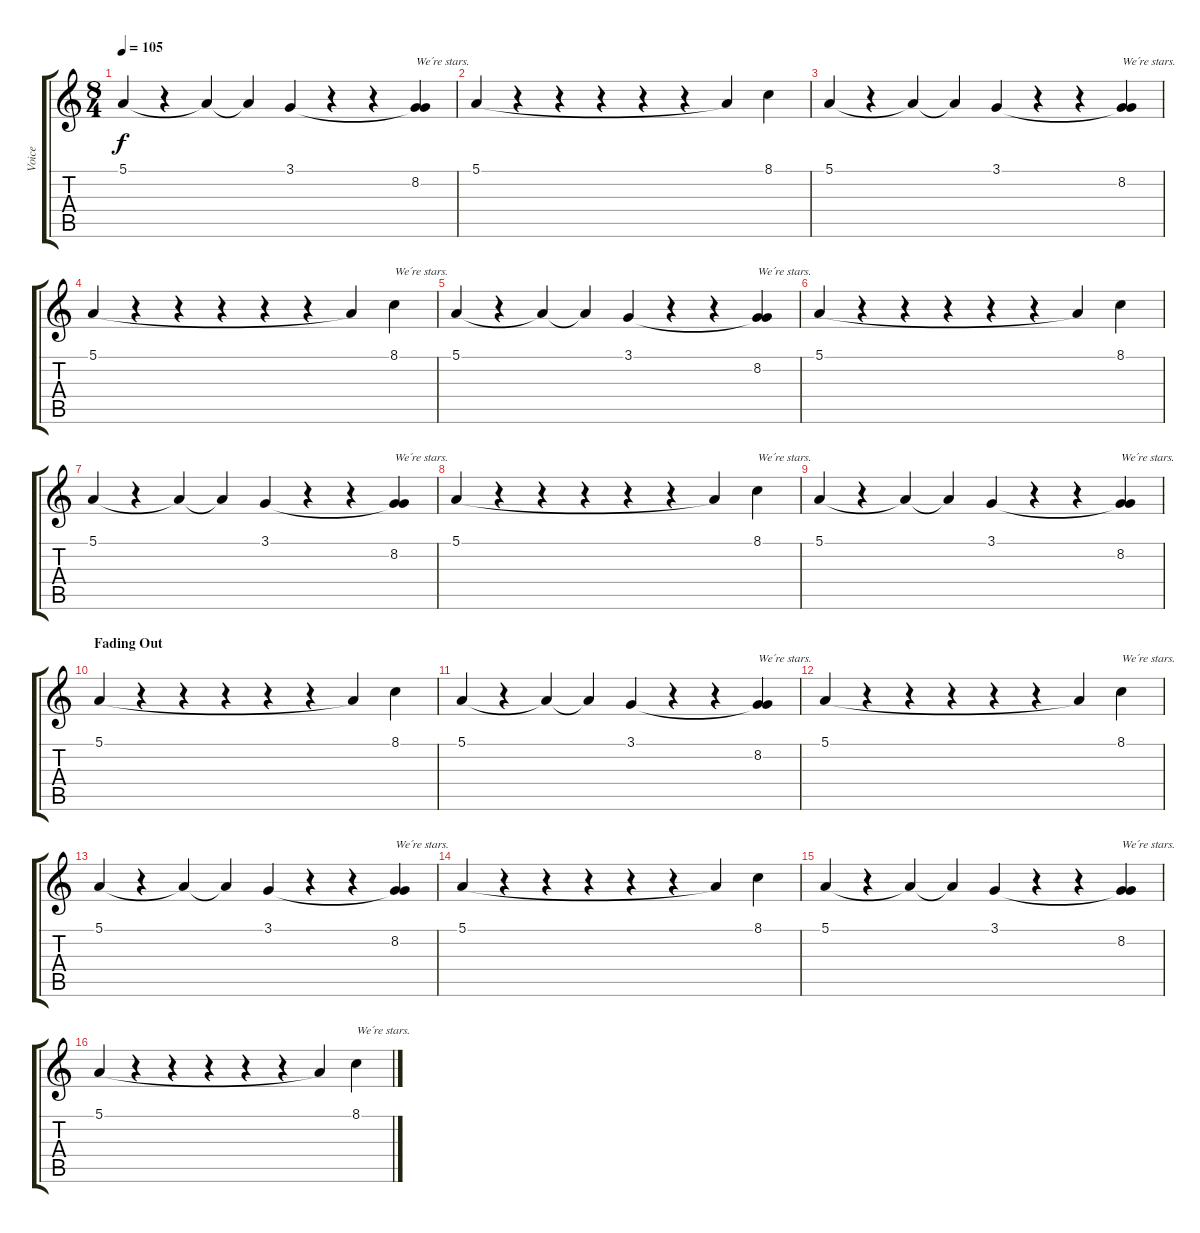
\track ("Voice" "Voice") {instrument lead2sawtooth}
\staff {score tabs}
\tuning (E4 B3 G3 D3 A2 E2) {hide}
\ts (8 4)
\tempo 105
\clef g2
\ks c
5.1.4{dy f} r.4 5.1{t}.4 5.1{t}.4 3.1.4 r.4 r.4 (3.1{t} 8.2).4{txt "We´re stars."} |
5.1.4 r.4 r.4 r.4 r.4 r.4 5.1{t}.4 8.1.4 |
5.1.4 r.4 5.1{t}.4 5.1{t}.4 3.1.4 r.4 r.4 (3.1{t} 8.2).4{txt "We´re stars."} |
5.1.4 r.4 r.4 r.4 r.4 r.4 5.1{t}.4 8.1.4{txt "We´re stars."} |
5.1.4 r.4 5.1{t}.4 5.1{t}.4 3.1.4 r.4 r.4 (3.1{t} 8.2).4{txt "We´re stars."} |
5.1.4 r.4 r.4 r.4 r.4 r.4 5.1{t}.4 8.1.4 |
5.1.4 r.4 5.1{t}.4 5.1{t}.4 3.1.4 r.4 r.4 (3.1{t} 8.2).4{txt "We´re stars."} |
5.1.4 r.4 r.4 r.4 r.4 r.4 5.1{t}.4 8.1.4{txt "We´re stars."} |
5.1.4 r.4 5.1{t}.4 5.1{t}.4 3.1.4 r.4 r.4 (3.1{t} 8.2).4{txt "We´re stars."} |
\section ("" "Fading Out")
5.1.4{volume 12} r.4 r.4 r.4 r.4 r.4 5.1{t}.4 8.1.4 |
5.1.4{volume 11} r.4 5.1{t}.4 5.1{t}.4 3.1.4 r.4 r.4 (3.1{t} 8.2).4{txt "We´re stars."} |
5.1.4{volume 10} r.4 r.4 r.4 r.4 r.4 5.1{t}.4 8.1.4{txt "We´re stars."} |
5.1.4{volume 9} r.4 5.1{t}.4 5.1{t}.4 3.1.4 r.4 r.4 (3.1{t} 8.2).4{txt "We´re stars."} |
5.1.4{volume 8} r.4 r.4 r.4 r.4 r.4 5.1{t}.4 8.1.4 |
5.1.4{volume 7} r.4 5.1{t}.4 5.1{t}.4 3.1.4 r.4 r.4 (3.1{t} 8.2).4{txt "We´re stars."} |
5.1.4{volume 6} r.4 r.4 r.4 r.4 r.4 5.1{t}.4 8.1.4{txt "We´re stars."}
